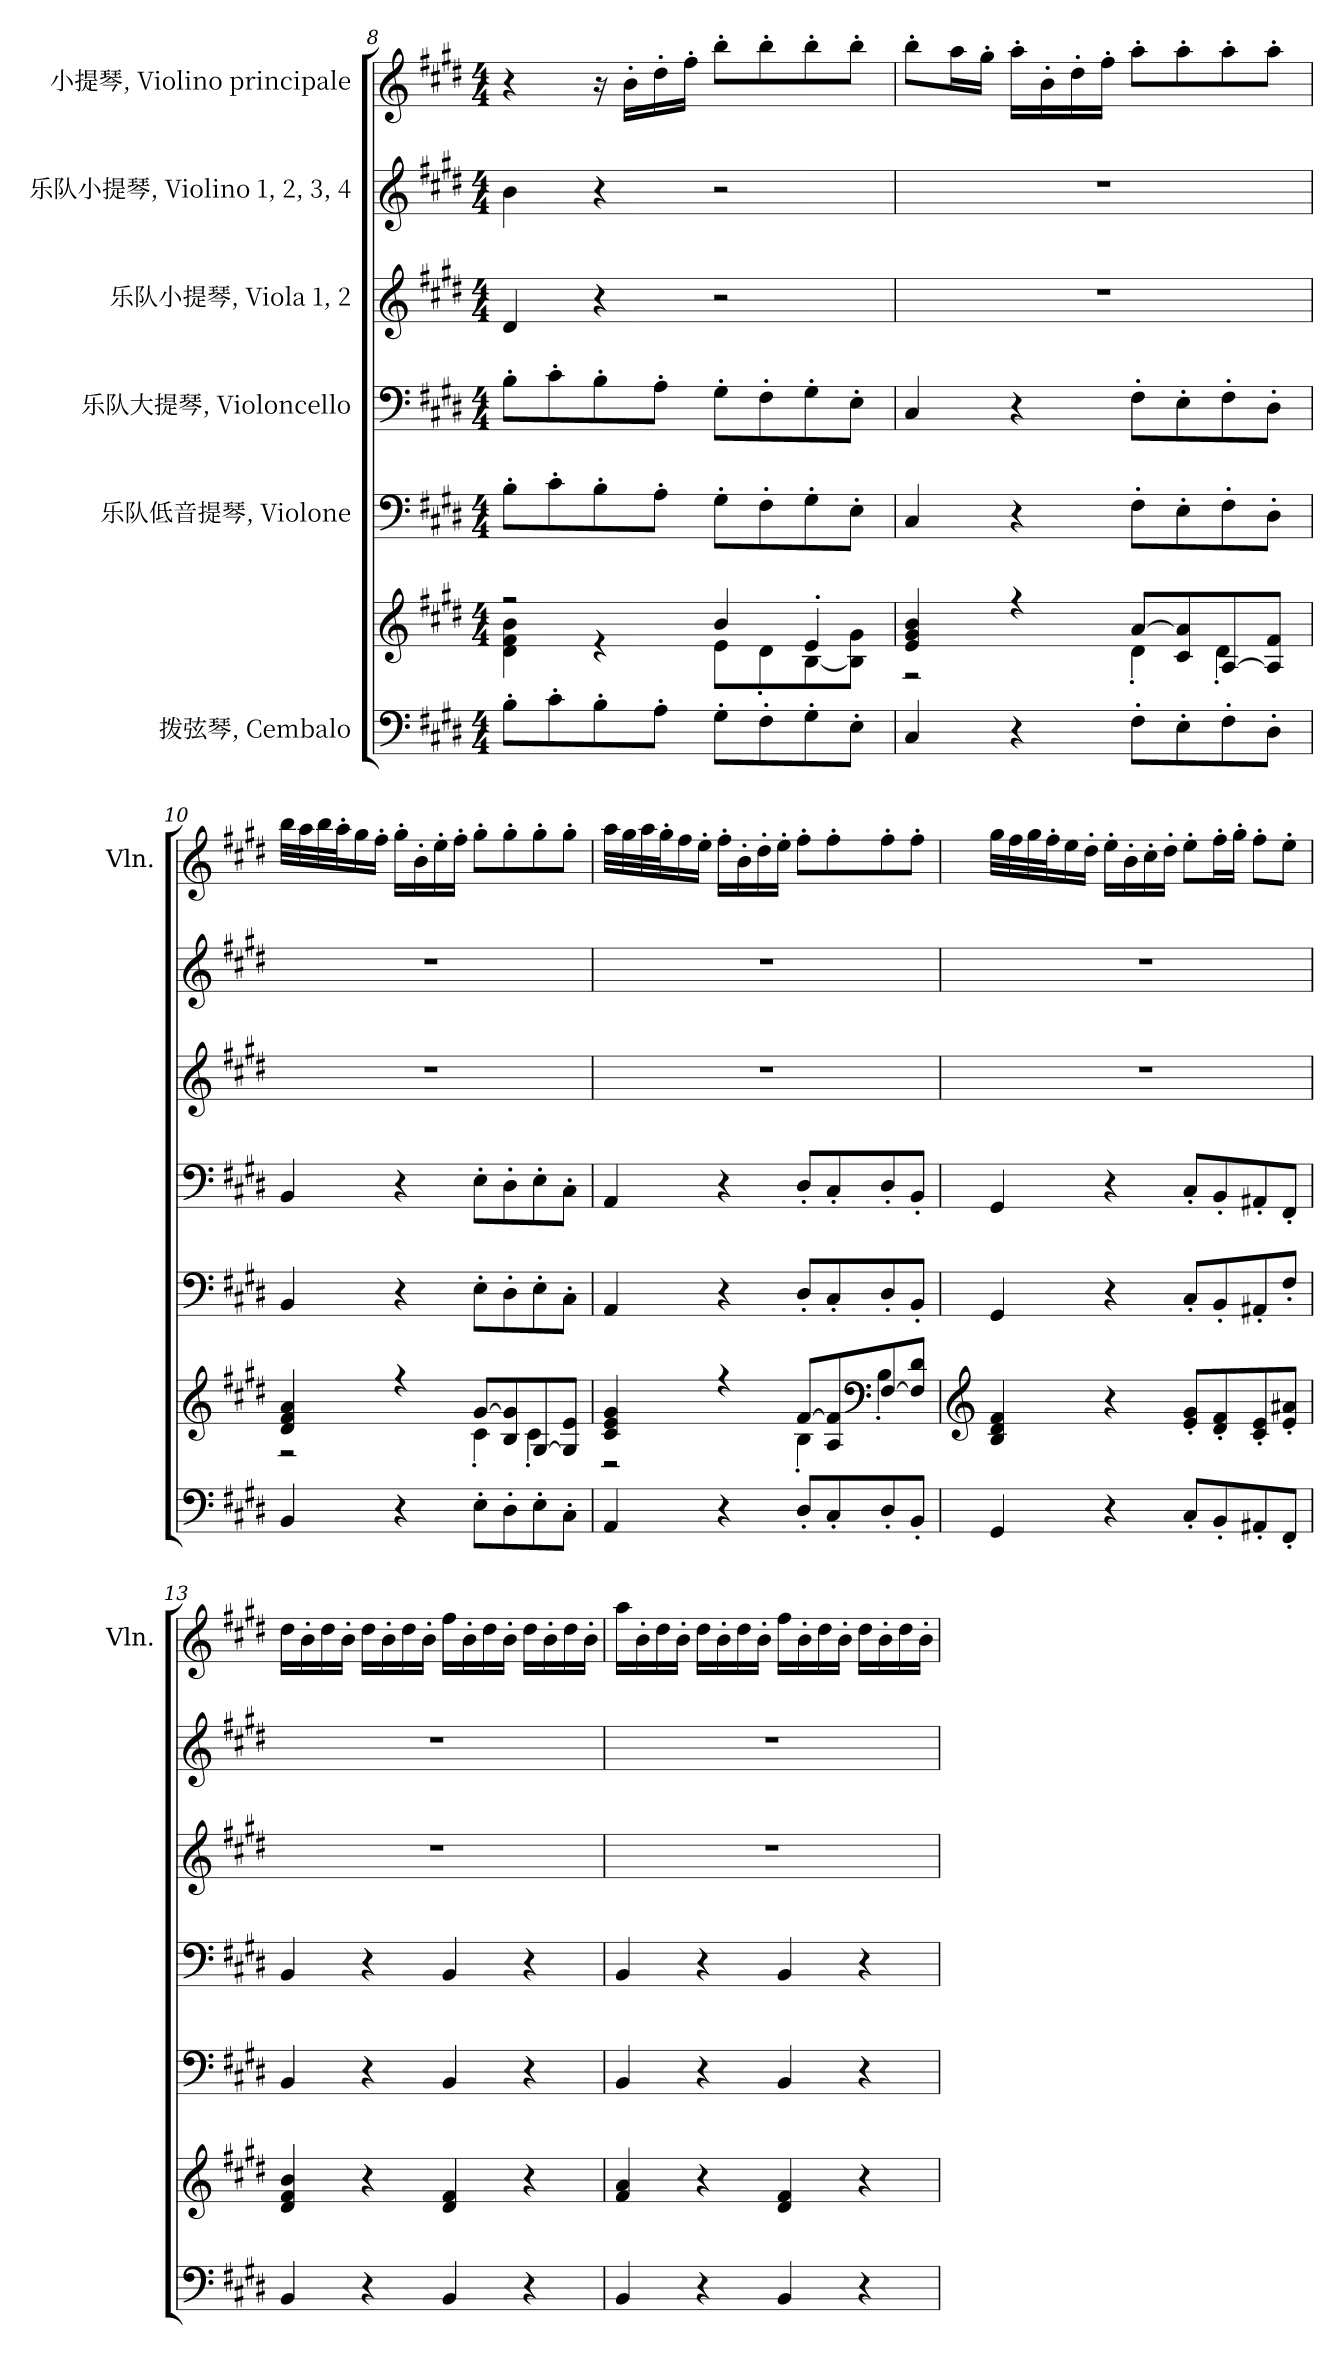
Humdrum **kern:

**kern	**kern	**kern	**kern	**kern	**kern	**kern
*part6	*part6	*part5	*part4	*part3	*part2	*part1
*staff7	*staff6	*staff5	*staff4	*staff3	*staff2	*staff1
*I"拨弦琴, Cembalo	*	*I"乐队低音提琴, Violone	*I"乐队大提琴, Violoncello	*I"乐队小提琴, Viola 1, 2	*I"乐队小提琴, Violino 1, 2, 3, 4	*I"小提琴, Violino principale
*	*	*	*	*	*	*I'Vln.
*clefF4	*clefG2	*clefF4	*clefF4	*clefG2	*clefG2	*clefG2
*	*	*ITrd7c12	*	*	*	*
*k[f#c#g#d#]	*k[f#c#g#d#]	*k[f#c#g#d#]	*k[f#c#g#d#]	*k[f#c#g#d#]	*k[f#c#g#d#]	*k[f#c#g#d#]
*M4/4	*M4/4	*M4/4	*M4/4	*M4/4	*M4/4	*M4/4
=8	=8	=8	=8	=8	=8	=8
*	*^	*	*	*	*	*
8B'\L	2r	4d#\ 4f#\ 4b\	8BB'\L	8B'\L	4d#/	4b\	4r
8c#'\	.	.	8C#'\	8c#'\	.	.	.
8B'\	.	4r	8BB'\	8B'\	4r	4r	16r
.	.	.	.	.	.	.	16b'\LL
8A'\J	.	.	8AA'\J	8A'\J	.	.	16dd#'\
.	.	.	.	.	.	.	16ff#'\JJ
8G#'\L	4b/	8e\L	8GG#'\L	8G#'\L	2r	2r	8bb'\L
8F#'\	.	8d#'\	8FF#'\	8F#'\	.	.	8bb'\
8G#'\	4e'/	[8B\	8GG#'\	8G#'\	.	.	8bb'\
8E'\J	.	8B\] 8g#\J	8EE'\J	8E'\J	.	.	8bb'\J
!!LO:PB:g=z
=9	=9	=9	=9	=9	=9	=9	=9
4C#/	4e/ 4g#/ 4b/	2r	4CC#/	4C#/	1r	1r	8bb'\L
.	.	.	.	.	.	.	16aa\L
.	.	.	.	.	.	.	16gg#'\JJ
4r	4r	.	4r	4r	.	.	16aa'\LL
.	.	.	.	.	.	.	16b'\
.	.	.	.	.	.	.	16dd#'\
.	.	.	.	.	.	.	16ff#'\JJ
8F#'\L	[8a/L	4d#'\	8FF#'\L	8F#'\L	.	.	8aa'\L
8E'\	8c#/ 8a/]	.	8EE'\	8E'\	.	.	8aa'\
8F#'\	[8A/	4d#'\	8FF#'\	8F#'\	.	.	8aa'\
8D#'\J	8A/] 8f#/J	.	8DD#'\J	8D#'\J	.	.	8aa'\J
=10	=10	=10	=10	=10	=10	=10	=10
4BB/	4d#/ 4f#/ 4a/	2r	4BBB/	4BB/	1r	1r	32bb\LLL
.	.	.	.	.	.	.	32aa\
.	.	.	.	.	.	.	32bb\
.	.	.	.	.	.	.	32aa'\J
.	.	.	.	.	.	.	16gg#\
.	.	.	.	.	.	.	16ff#'\JJ
4r	4r	.	4r	4r	.	.	16gg#'\LL
.	.	.	.	.	.	.	16b'\
.	.	.	.	.	.	.	16ee'\
.	.	.	.	.	.	.	16ff#'\JJ
8E'\L	[8g#/L	4c#'\	8EE'\L	8E'\L	.	.	8gg#'\L
8D#'\	8B/ 8g#/]	.	8DD#'\	8D#'\	.	.	8gg#'\
8E'\	[8G#/	4c#'\	8EE'\	8E'\	.	.	8gg#'\
8C#'\J	8G#/] 8e/J	.	8CC#'\J	8C#'\J	.	.	8gg#'\J
!!LO:PB:g=z
=11	=11	=11	=11	=11	=11	=11	=11
4AA/	4c#/ 4e/ 4g#/	2r	4AAA/	4AA/	1r	1r	32aa\LLL
.	.	.	.	.	.	.	32gg#\
.	.	.	.	.	.	.	32aa\
.	.	.	.	.	.	.	32gg#'\J
.	.	.	.	.	.	.	16ff#\
.	.	.	.	.	.	.	16ee'\JJ
4r	4r	.	4r	4r	.	.	16ff#'\LL
.	.	.	.	.	.	.	16b'\
.	.	.	.	.	.	.	16dd#'\
.	.	.	.	.	.	.	16ee'\JJ
8D#'/L	[8f#/L	4B'\	8DD#'/L	8D#'/L	.	.	8ff#'\L
8C#'/	8A/ 8f#/]	.	8CC#'/	8C#'/	.	.	8ff#'\
*	*clefF4	*	*	*	*	*	*
8D#'/	[8F#/	4B'\	8DD#'/	8D#'/	.	.	8ff#'\
8BB'/J	8F#/] 8d#/J	.	8BBB'/J	8BB'/J	.	.	8ff#'\J
*	*v	*v	*	*	*	*	*
=12	=12	=12	=12	=12	=12	=12
*	*clefG2	*	*	*	*	*
4GG#/	4B/ 4d#/ 4f#/	4GGG#/	4GG#/	1r	1r	32gg#\LLL
.	.	.	.	.	.	32ff#\
.	.	.	.	.	.	32gg#\
.	.	.	.	.	.	32ff#'\J
.	.	.	.	.	.	16ee\
.	.	.	.	.	.	16dd#'\JJ
4r	4r	4r	4r	.	.	16ee'\LL
.	.	.	.	.	.	16b'\
.	.	.	.	.	.	16cc#'\
.	.	.	.	.	.	16dd#'\JJ
8C#'/L	8e/' 8g#/'L	8CC#'/L	8C#'/L	.	.	8ee'\L
8BB'/	8d#/' 8f#/'	8BBB'/	8BB'/	.	.	16ff#'\L
.	.	.	.	.	.	16gg#'\JJ
8AA#X'/	8c#/' 8e/'	8AAA#X'/	8AA#X'/	.	.	8ff#'\L
8FF#'/J	8e/' 8a#X/'J	8FF#'/J	8FF#'/J	.	.	8ee'\J
!!LO:PB:g=z
=13	=13	=13	=13	=13	=13	=13
4BB/	4d#/ 4f#/ 4b/	4BBB/	4BB/	1r	1r	16dd#\LL
.	.	.	.	.	.	16b'\
.	.	.	.	.	.	16dd#\
.	.	.	.	.	.	16b'\JJ
4r	4r	4r	4r	.	.	16dd#\LL
.	.	.	.	.	.	16b'\
.	.	.	.	.	.	16dd#\
.	.	.	.	.	.	16b'\JJ
4BB/	4d#/ 4f#/	4BBB/	4BB/	.	.	16ff#\LL
.	.	.	.	.	.	16b'\
.	.	.	.	.	.	16dd#\
.	.	.	.	.	.	16b'\JJ
4r	4r	4r	4r	.	.	16dd#\LL
.	.	.	.	.	.	16b'\
.	.	.	.	.	.	16dd#\
.	.	.	.	.	.	16b'\JJ
=14	=14	=14	=14	=14	=14	=14
4BB/	4f#/ 4a/	4BBB/	4BB/	1r	1r	16aa\LL
.	.	.	.	.	.	16b'\
.	.	.	.	.	.	16dd#\
.	.	.	.	.	.	16b'\JJ
4r	4r	4r	4r	.	.	16dd#\LL
.	.	.	.	.	.	16b'\
.	.	.	.	.	.	16dd#\
.	.	.	.	.	.	16b'\JJ
4BB/	4d#/ 4f#/	4BBB/	4BB/	.	.	16ff#\LL
.	.	.	.	.	.	16b'\
.	.	.	.	.	.	16dd#\
.	.	.	.	.	.	16b'\JJ
4r	4r	4r	4r	.	.	16dd#\LL
.	.	.	.	.	.	16b'\
.	.	.	.	.	.	16dd#\
.	.	.	.	.	.	16b'\JJ
=	=	=	=	=	=	=
*-	*-	*-	*-	*-	*-	*-
